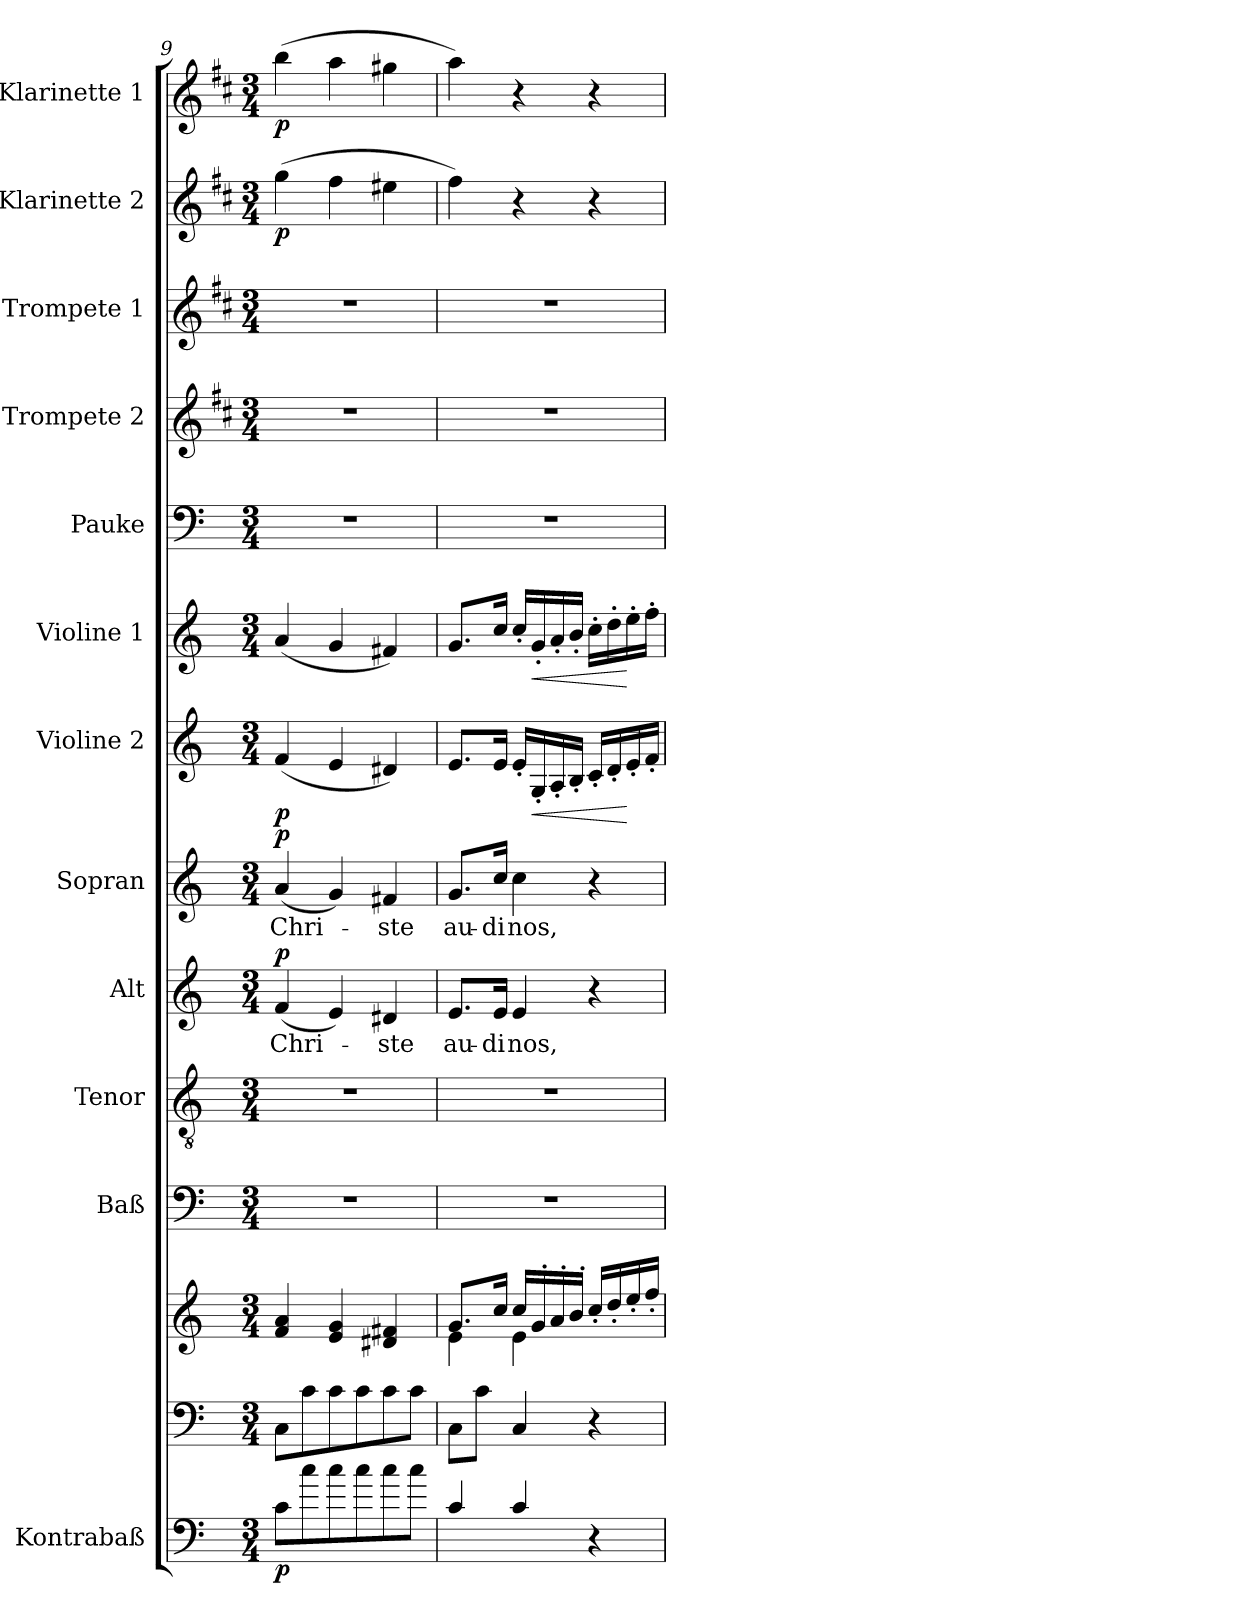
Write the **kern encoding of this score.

**kern	**dynam	**kern	**kern	**kern	**kern	**kern	**text	**dynam	**kern	**text	**dynam	**kern	**dynam	**kern	**dynam	**kern	**kern	**kern	**kern	**dynam	**kern	**dynam
*part13	*part13	*part12	*part12	*part11	*part10	*part9	*part9	*part9	*part8	*part8	*part8	*part7	*part7	*part6	*part6	*part5	*part4	*part3	*part2	*part2	*part1	*part1
*staff14	*staff14	*staff13	*staff12	*staff11	*staff10	*staff9	*staff9	*staff9	*staff8	*staff8	*staff8	*staff7	*staff7	*staff6	*staff6	*staff5	*staff4	*staff3	*staff2	*staff2	*staff1	*staff1
*I"Kontrabaß	*	*	*	*I"Baß	*I"Tenor	*I"Alt	*	*	*I"Sopran	*	*	*I"Violine 2	*	*I"Violine 1	*	*I"Pauke	*I"Trompete 2	*I"Trompete 1	*I"Klarinette 2	*	*I"Klarinette 1	*
*	*	*	*	*	*	*	*	*	*	*	*	*I'Vln	*	*I'Vln	*	*	*I'Tpt	*I'Tpt	*	*	*	*
*clefF4	*	*clefF4	*clefG2	*clefF4	*clefGv2	*clefG2	*	*	*clefG2	*	*	*clefG2	*	*clefG2	*	*clefF4	*clefG2	*clefG2	*clefG2	*	*clefG2	*
*ITrd7c12	*	*	*	*	*	*	*	*	*	*	*	*	*	*	*	*	*ITrd1c2	*ITrd1c2	*ITrd1c2	*	*ITrd1c2	*
*k[]	*	*k[]	*k[]	*k[]	*k[]	*k[]	*	*	*k[]	*	*	*k[]	*	*k[]	*	*k[]	*k[]	*k[]	*k[]	*	*k[]	*
*C:	*	*C:	*C:	*C:	*C:	*C:	*	*	*C:	*	*	*C:	*	*C:	*	*C:	*C:	*C:	*C:	*	*C:	*
*M3/4	*	*M3/4	*M3/4	*M3/4	*M3/4	*M3/4	*	*	*M3/4	*	*	*M3/4	*	*M3/4	*	*M3/4	*M3/4	*M3/4	*M3/4	*	*M3/4	*
=9	=9	=9	=9	=9	=9	=9	=9	=9	=9	=9	=9	=9	=9	=9	=9	=9	=9	=9	=9	=9	=9	=9
!	!LO:DY:b	!	!	!	!	!	!LO:LY:b	!LO:DY:a	!	!LO:LY:b	!LO:DY:a	!	!LO:DY:b	!	!	!	!	!	!	!LO:DY:b	!	!LO:DY:b
8C\L	p	8C\L	4f/ 4a/	2.r	2.r	(<4f/	Chri-	p	(<4a/	Chri-	p	(<4f/	p	(<4a/	.	2.r	2.r	2.r	(>4ff\	p	(>4aa\	p
8c\	.	8c\	.	.	.	.	.	.	.	.	.	.	.	.	.	.	.	.	.	.	.	.
8c\	.	8c\	4e/ 4g/	.	.	4e/)	.	.	4g/)	.	.	4e/	.	4g/	.	.	.	.	4ee\	.	4gg\	.
8c\	.	8c\	.	.	.	.	.	.	.	.	.	.	.	.	.	.	.	.	.	.	.	.
!	!	!	!	!	!	!	!LO:LY:b	!	!	!LO:LY:b	!	!	!	!	!	!	!	!	!	!	!	!
8c\	.	8c\	4d#X/ 4f#X/	.	.	4d#X/	-ste	.	4f#X/	-ste	.	4d#X/)	.	4f#X/)	.	.	.	.	4dd#X\	.	4ff#X\	.
8c\J	.	8c\J	.	.	.	.	.	.	.	.	.	.	.	.	.	.	.	.	.	.	.	.
!!LO:PB:g=z
=10	=10	=10	=10	=10	=10	=10	=10	=10	=10	=10	=10	=10	=10	=10	=10	=10	=10	=10	=10	=10	=10	=10
*	*	*	*^	*	*	*	*	*	*	*	*	*	*	*	*	*	*	*	*	*	*	*
!	!	!	!	!	!	!	!	!LO:LY:b	!	!	!LO:LY:b	!	!	!	!	!	!	!	!	!	!	!	!
4C/	.	8C\L	8.g/L	4e\	2.r	2.r	8.e/L	au-	.	8.g/L	au-	.	8.e/L	.	8.g/L	.	2.r	2.r	2.r	4ee\)	.	4gg\)	.
.	.	8c\J	.	.	.	.	.	.	.	.	.	.	.	.	.	.	.	.	.	.	.	.	.
!	!	!	!	!	!	!	!	!LO:LY:b	!	!	!LO:LY:b	!	!	!	!	!	!	!	!	!	!	!	!
.	.	.	16cc/Jk	.	.	.	16e/Jk	-di	.	16cc/Jk	-di	.	16e/Jk	.	16cc/Jk	.	.	.	.	.	.	.	.
!	!	!	!	!	!	!	!	!LO:LY:b	!	!	!LO:LY:b	!	!	!	!	!	!	!	!	!	!	!	!
4C/	.	4C/	16cc/LL	4e\	.	.	4e/	nos,	.	4cc\	nos,	.	16e'</LL	.	16cc'</LL	.	.	.	.	4r	.	4r	.
!	!	!	!	!	!	!	!	!	!	!	!	!	!	!LO:HP:b	!	!LO:HP:b	!	!	!	!	!	!	!
.	.	.	16g'</	.	.	.	.	.	.	.	.	.	16G'</	<	16g'</	<	.	.	.	.	.	.	.
.	.	.	16a'</	.	.	.	.	.	.	.	.	.	16A'</	.	16a'</	.	.	.	.	.	.	.	.
.	.	.	16b'</JJ	.	.	.	.	.	.	.	.	.	16B'</JJ	.	16b'</JJ	.	.	.	.	.	.	.	.
4r	.	4r	16cc'</LL	4ryy	.	.	4r	.	.	4r	.	.	16c'</LL	.	16cc'>\LL	.	.	.	.	4r	.	4r	.
.	.	.	16dd'</	.	.	.	.	.	.	.	.	.	16d'</	.	16dd'>\	.	.	.	.	.	.	.	.
.	.	.	16ee'</	.	.	.	.	.	.	.	.	.	16e'</	[	16ee'>\	[	.	.	.	.	.	.	.
.	.	.	16ff'</JJ	.	.	.	.	.	.	.	.	.	16f'</JJ	.	16ff'>\JJ	.	.	.	.	.	.	.	.
*	*	*	*v	*v	*	*	*	*	*	*	*	*	*	*	*	*	*	*	*	*	*	*	*
=	=	=	=	=	=	=	=	=	=	=	=	=	=	=	=	=	=	=	=	=	=	=
*-	*-	*-	*-	*-	*-	*-	*-	*-	*-	*-	*-	*-	*-	*-	*-	*-	*-	*-	*-	*-	*-	*-
